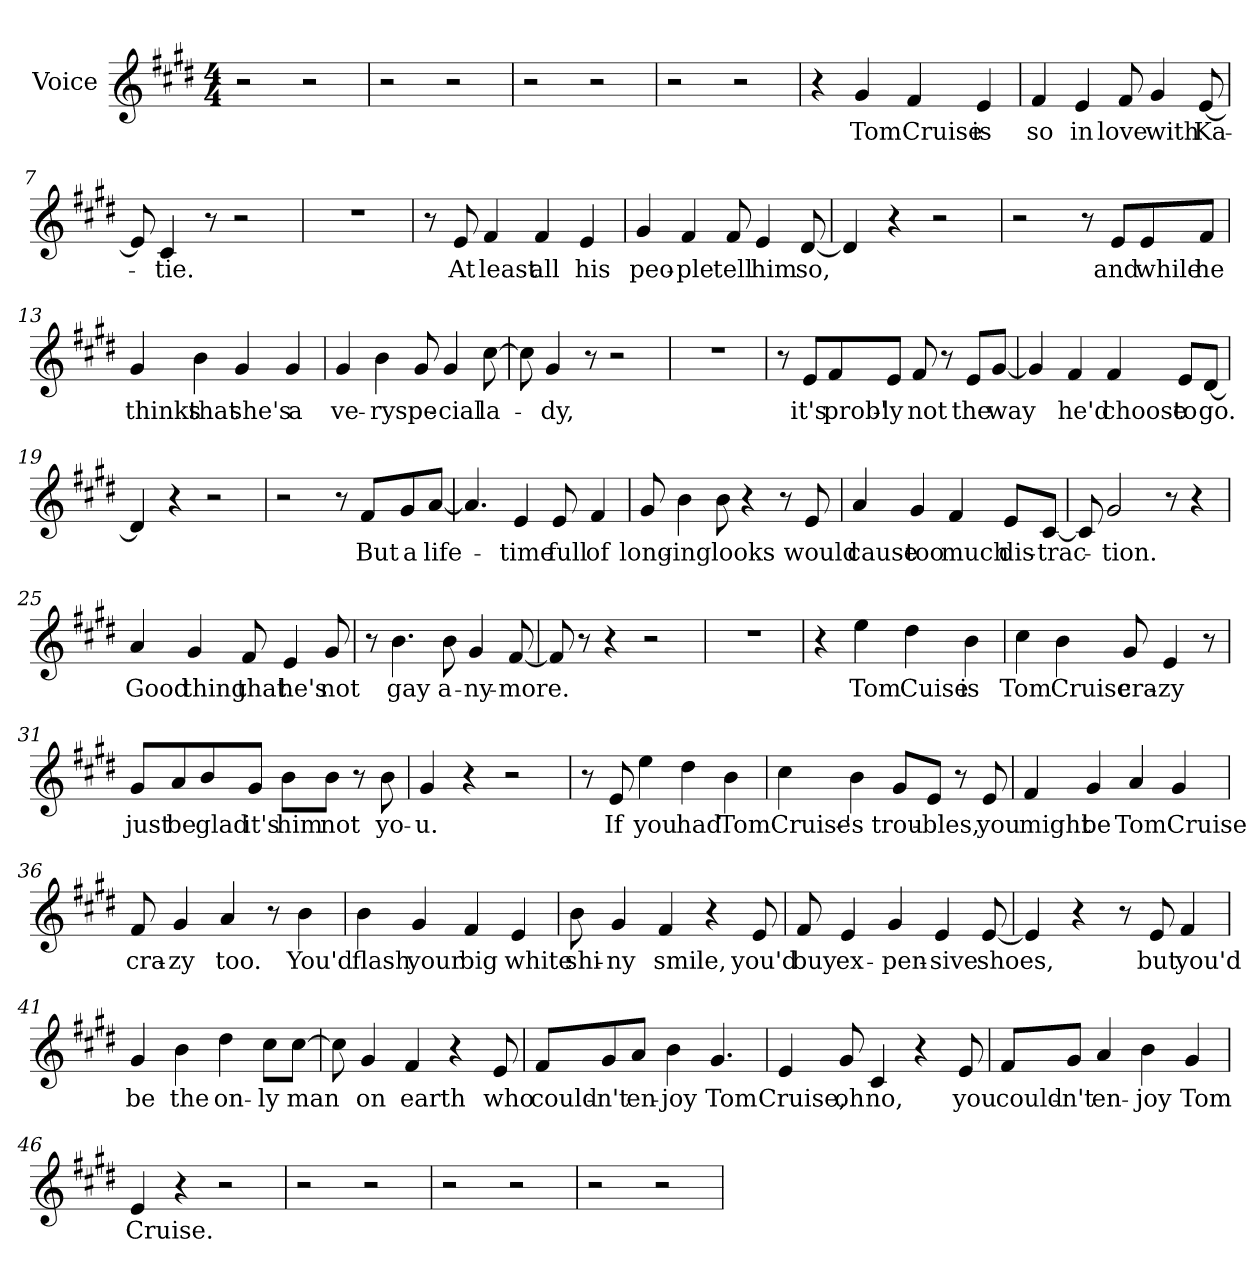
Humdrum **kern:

**kern	**text
*part1	*part1
*staff1	*staff1
*I"Voice	*
*I'V	*
*clefG2	*
*k[f#c#g#d#]	*
*E:	*
*M4/4	*
=1	=1
2r	.
2r	.
=2	=2
2r	.
2r	.
=3	=3
2r	.
2r	.
=4	=4
2r	.
2r	.
=5	=5
4r	.
4g#/	Tom
4f#/	Cruise
4e/	is
!!LO:LB:g=z
=6	=6
4f#/	so
4e/	in
8f#/	love
4g#/	with
[8e/	Ka-
=7	=7
8e/]	.
4c#/	-tie.
8r	.
2r	.
=8	=8
1r	.
=9	=9
8r	.
8e/	At
4f#/	least
4f#/	all
4e/	his
=10	=10
4g#/	peo-
4f#/	-ple
8f#/	tell
4e/	him
[8d#/	so,
!!LO:LB:g=z
=11	=11
4d#/]	.
4r	.
2r	.
=12	=12
2r	.
8r	.
8e/L	and
8e/	while
8f#/J	he
=13	=13
4g#/	thinks
4b\	that
4g#/	she's
4g#/	a
=14	=14
4g#/	ve-
4b\	-ry
8g#/	spe-
4g#/	-cial
[8cc#\	la-
=15	=15
8cc#\]	.
4g#/	-dy,
8r	.
2r	.
!!LO:LB:g=z
=16	=16
1r	.
=17	=17
8r	.
8e/L	it's
8f#/	prob'-
8e/J	-ly
8f#/	not
8r	.
8e/L	the
[8g#/J	way
=18	=18
4g#/]	.
4f#/	he'd
4f#/	choose
8e/L	to
[8d#/J	go.
=19	=19
4d#/]	.
4r	.
2r	.
=20	=20
2r	.
8r	.
8f#/L	But
8g#/	a
[8a/J	life-
!!LO:LB:g=z
=21	=21
4.a/]	.
4e/	-time
8e/	full
4f#/	of
=22	=22
8g#/	long-
4b\	-ing
8b\	looks
4r	.
8r	.
8e/	would
=23	=23
4a/	cause
4g#/	too
4f#/	much
8e/L	dis-
[8c#/J	-trac-
=24	=24
8c#/]	.
2g#/	-tion.
8r	.
4r	.
!!LO:LB:g=z
=25	=25
4a/	Good
4g#/	thing
8f#/	that
4e/	he's
8g#/	not
=26	=26
8r	.
4.b\	gay
8b\	a-
4g#/	-ny-
[8f#/	-more.
=27	=27
8f#/]	.
8r	.
4r	.
2r	.
=28	=28
1r	.
=29	=29
4r	.
4ee\	Tom
4dd#\	Cuise
4b\	is
!!LO:LB:g=z
=30	=30
4cc#\	Tom
4b\	Cruise
8g#/	cra-
4e/	-zy
8r	.
=31	=31
8g#/L	just
8a/	be
8b/	glad
8g#/J	it's
8b\L	him
8b\J	not
8r	.
8b\	yo-
=32	=32
4g#/	-u.
4r	.
2r	.
=33	=33
8r	.
8e/	If
4ee\	you
4dd#\	had
4b\	Tom
!!LO:LB:g=z
=34	=34
4cc#\	Cruise-
4b\	-'s
8g#/L	trou-
8e/J	-bles,
8r	.
8e/	you
=35	=35
4f#/	might
4g#/	be
4a/	Tom
4g#/	Cruise
=36	=36
8f#/	cra-
4g#/	-zy
4a/	too.
8r	.
4b\	You'd
=37	=37
4b\	flash
4g#/	your
4f#/	big
4e/	white
!!LO:LB:g=z
=38	=38
8b\	shi-
4g#/	-ny
4f#/	smile,
4r	.
8e/	you'd
=39	=39
8f#/	buy
4e/	ex-
4g#/	-pen-
4e/	-sive
[8e/	shoes,
=40	=40
4e/]	.
4r	.
8r	.
8e/	but
4f#/	you'd
=41	=41
4g#/	be
4b\	the
4dd#\	on-
8cc#\L	-ly
[8cc#\J	man
!!LO:LB:g=z
=42	=42
8cc#\]	.
4g#/	on
4f#/	earth
4r	.
8e/	who
=43	=43
8f#/L	could-
8g#/	-n't
8a/J	en-
4b\	-joy
4.g#/	Tom
=44	=44
4e/	Cruise,
8g#/	oh
4c#/	no,
4r	.
8e/	you
=45	=45
8f#/L	could-
8g#/J	-n't
4a/	en-
4b\	-joy
4g#/	Tom
!!LO:LB:g=z
=46	=46
4e/	Cruise.
4r	.
2r	.
=47	=47
2r	.
2r	.
=48	=48
2r	.
2r	.
=49	=49
2r	.
2r	.
=	=
*-	*-
